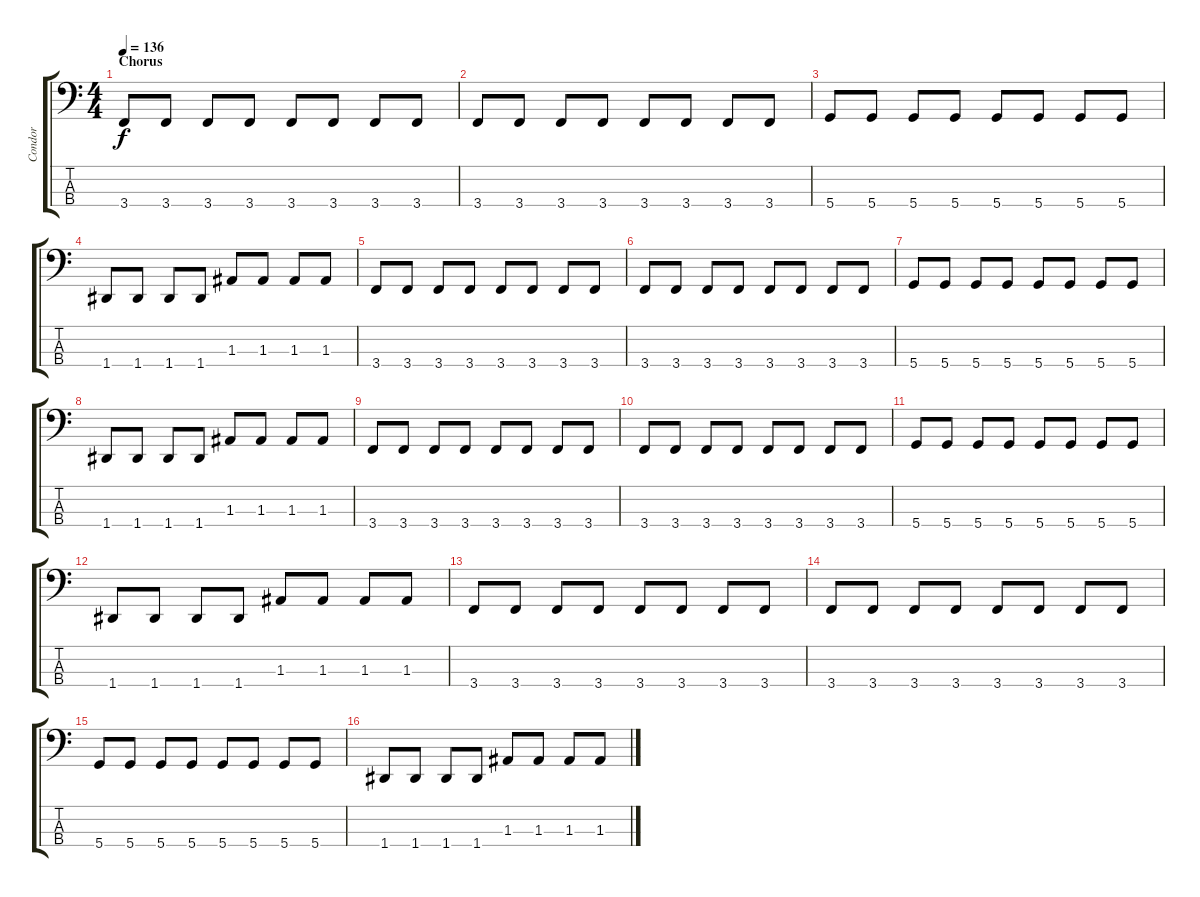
\track ("Condor" "Condor") {instrument electricbassfinger}
\staff {score tabs}
\tuning (G2 D2 A1 D1) {hide}
\ts (4 4)
\section ("" "Chorus")
\tempo 136
\clef f4
\ks c
3.4.8{dy f} 3.4.8 3.4.8 3.4.8 3.4.8 3.4.8 3.4.8 3.4.8 |
3.4.8 3.4.8 3.4.8 3.4.8 3.4.8 3.4.8 3.4.8 3.4.8 |
5.4.8 5.4.8 5.4.8 5.4.8 5.4.8 5.4.8 5.4.8 5.4.8 |
1.4.8 1.4.8 1.4.8 1.4.8 1.3.8 1.3.8 1.3.8 1.3.8 |
3.4.8 3.4.8 3.4.8 3.4.8 3.4.8 3.4.8 3.4.8 3.4.8 |
3.4.8 3.4.8 3.4.8 3.4.8 3.4.8 3.4.8 3.4.8 3.4.8 |
5.4.8 5.4.8 5.4.8 5.4.8 5.4.8 5.4.8 5.4.8 5.4.8 |
1.4.8 1.4.8 1.4.8 1.4.8 1.3.8 1.3.8 1.3.8 1.3.8 |
3.4.8 3.4.8 3.4.8 3.4.8 3.4.8 3.4.8 3.4.8 3.4.8 |
3.4.8 3.4.8 3.4.8 3.4.8 3.4.8 3.4.8 3.4.8 3.4.8 |
5.4.8 5.4.8 5.4.8 5.4.8 5.4.8 5.4.8 5.4.8 5.4.8 |
1.4.8 1.4.8 1.4.8 1.4.8 1.3.8 1.3.8 1.3.8 1.3.8 |
3.4.8 3.4.8 3.4.8 3.4.8 3.4.8 3.4.8 3.4.8 3.4.8 |
3.4.8 3.4.8 3.4.8 3.4.8 3.4.8 3.4.8 3.4.8 3.4.8 |
5.4.8 5.4.8 5.4.8 5.4.8 5.4.8 5.4.8 5.4.8 5.4.8 |
1.4.8 1.4.8 1.4.8 1.4.8 1.3.8 1.3.8 1.3.8 1.3.8
